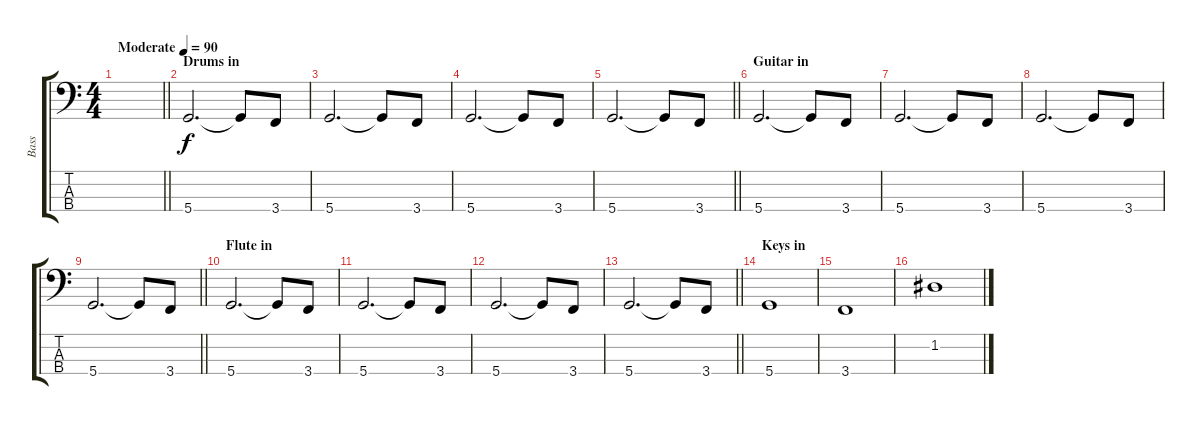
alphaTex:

\track ("Bass" "Bass") {instrument electricbassfinger}
\staff {score tabs}
\tuning (G2 D2 A1 D1) {hide}
\ts (4 4)
\tempo (90 "Moderate")
\clef f4
\barLineRight lightlight
\ks c
|
\section ("" "Drums in")
5.4.2{d} 5.4{t}.8 3.4.8 |
5.4.2{d} 5.4{t}.8 3.4.8 |
5.4.2{d} 5.4{t}.8 3.4.8 |
\barLineRight lightlight
5.4.2{d} 5.4{t}.8 3.4.8 |
\section ("" "Guitar in")
5.4.2{d} 5.4{t}.8 3.4.8 |
5.4.2{d} 5.4{t}.8 3.4.8 |
5.4.2{d} 5.4{t}.8 3.4.8 |
\barLineRight lightlight
5.4.2{d} 5.4{t}.8 3.4.8 |
\section ("" "Flute in")
5.4.2{d} 5.4{t}.8 3.4.8 |
5.4.2{d} 5.4{t}.8 3.4.8 |
5.4.2{d} 5.4{t}.8 3.4.8 |
\barLineRight lightlight
5.4.2{d} 5.4{t}.8 3.4.8 |
\section ("" "Keys in")
5.4.1 |
3.4.1 |
1.2.1
